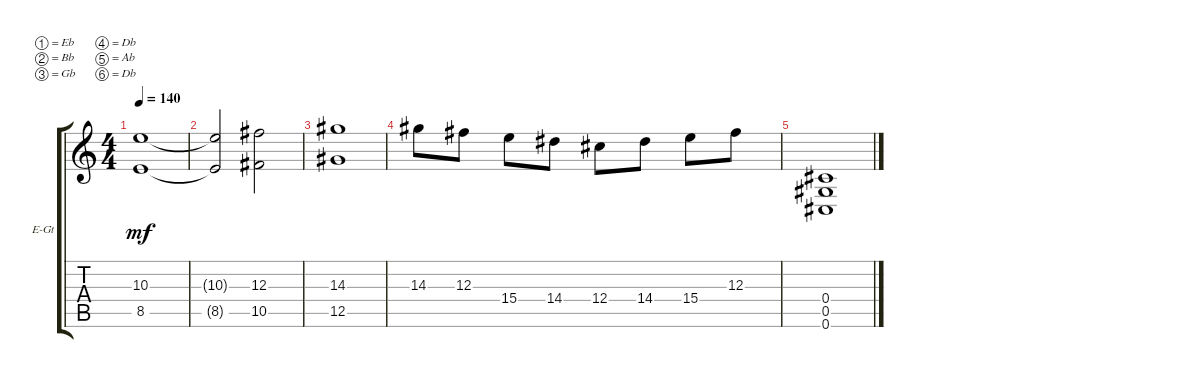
\defaultSystemsLayout 4
\bracketExtendMode groupsimilarinstruments
\firstSystemTrackNameOrientation horizontal
\otherSystemsTrackNameOrientation horizontal
\track ("Electric Guitar" "E-Gt") {instrument distortionguitar}
\staff {score tabs}
\tuning (Eb4 Bb3 Gb3 Db3 Ab2 Db2)
\ts (4 4)
\tempo 140
\clef g2
\ks c
(8.5 10.3).1{dy mf} |
(10.3{t} 8.5{t}).2 (10.5 12.3).2 |
(14.3 12.5).1 |
14.3.8 12.3.8 15.4.8 14.4.8 12.4.8 14.4.8 15.4.8 12.3.8 |
(0.6 0.5 0.4).1
